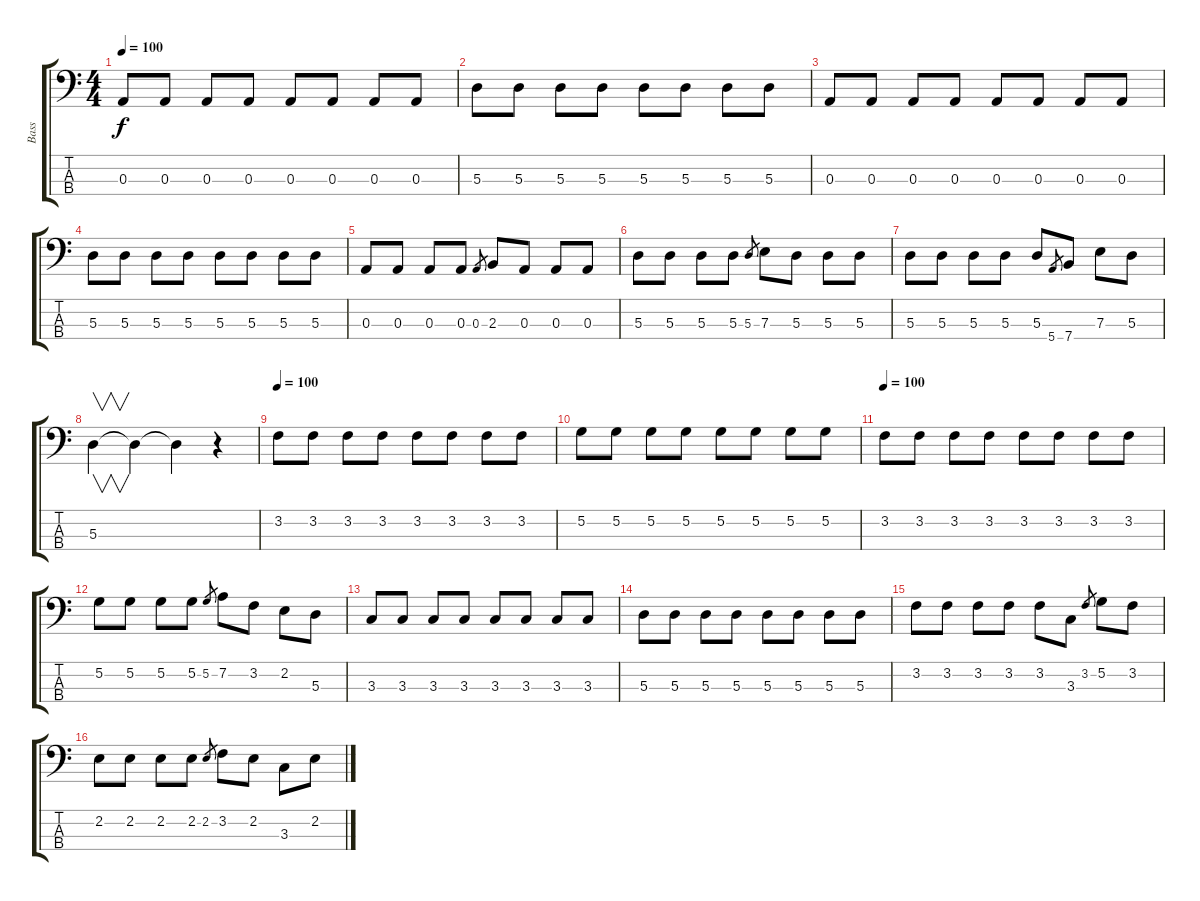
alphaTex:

\track ("Bass" "Bass") {instrument electricbassfinger}
\staff {score tabs}
\tuning (G2 D2 A1 E1) {hide}
\ts (4 4)
\tempo 100
\clef f4
\ks c
0.3.8{dy f} 0.3.8 0.3.8 0.3.8 0.3.8 0.3.8 0.3.8 0.3.8 |
5.3.8 5.3.8 5.3.8 5.3.8 5.3.8 5.3.8 5.3.8 5.3.8 |
0.3.8 0.3.8 0.3.8 0.3.8 0.3.8 0.3.8 0.3.8 0.3.8 |
5.3.8 5.3.8 5.3.8 5.3.8 5.3.8 5.3.8 5.3.8 5.3.8 |
0.3.8 0.3.8 0.3.8 0.3.8 0.3.8{gr} 2.3.8 0.3.8 0.3.8 0.3.8 |
5.3.8 5.3.8 5.3.8 5.3.8 5.3.8{gr} 7.3.8 5.3.8 5.3.8 5.3.8 |
5.3.8 5.3.8 5.3.8 5.3.8 5.3.8 5.4.8{gr} 7.4.8 7.3.8 5.3.8 |
5.3.4{v} 5.3{t}.4 5.3{t}.4 r.4 |
\tempo 100
3.2.8 3.2.8 3.2.8 3.2.8 3.2.8 3.2.8 3.2.8 3.2.8 |
5.2.8 5.2.8 5.2.8 5.2.8 5.2.8 5.2.8 5.2.8 5.2.8 |
\tempo 100
3.2.8 3.2.8 3.2.8 3.2.8 3.2.8 3.2.8 3.2.8 3.2.8 |
5.2.8 5.2.8 5.2.8 5.2.8 5.2.8{gr} 7.2.8 3.2.8 2.2.8 5.3.8 |
3.3.8 3.3.8 3.3.8 3.3.8 3.3.8 3.3.8 3.3.8 3.3.8 |
5.3.8 5.3.8 5.3.8 5.3.8 5.3.8 5.3.8 5.3.8 5.3.8 |
3.2.8 3.2.8 3.2.8 3.2.8 3.2.8 3.3.8 3.2.8{gr} 5.2.8 3.2.8 |
2.2.8 2.2.8 2.2.8 2.2.8 2.2.8{gr} 3.2.8 2.2.8 3.3.8 2.2.8
